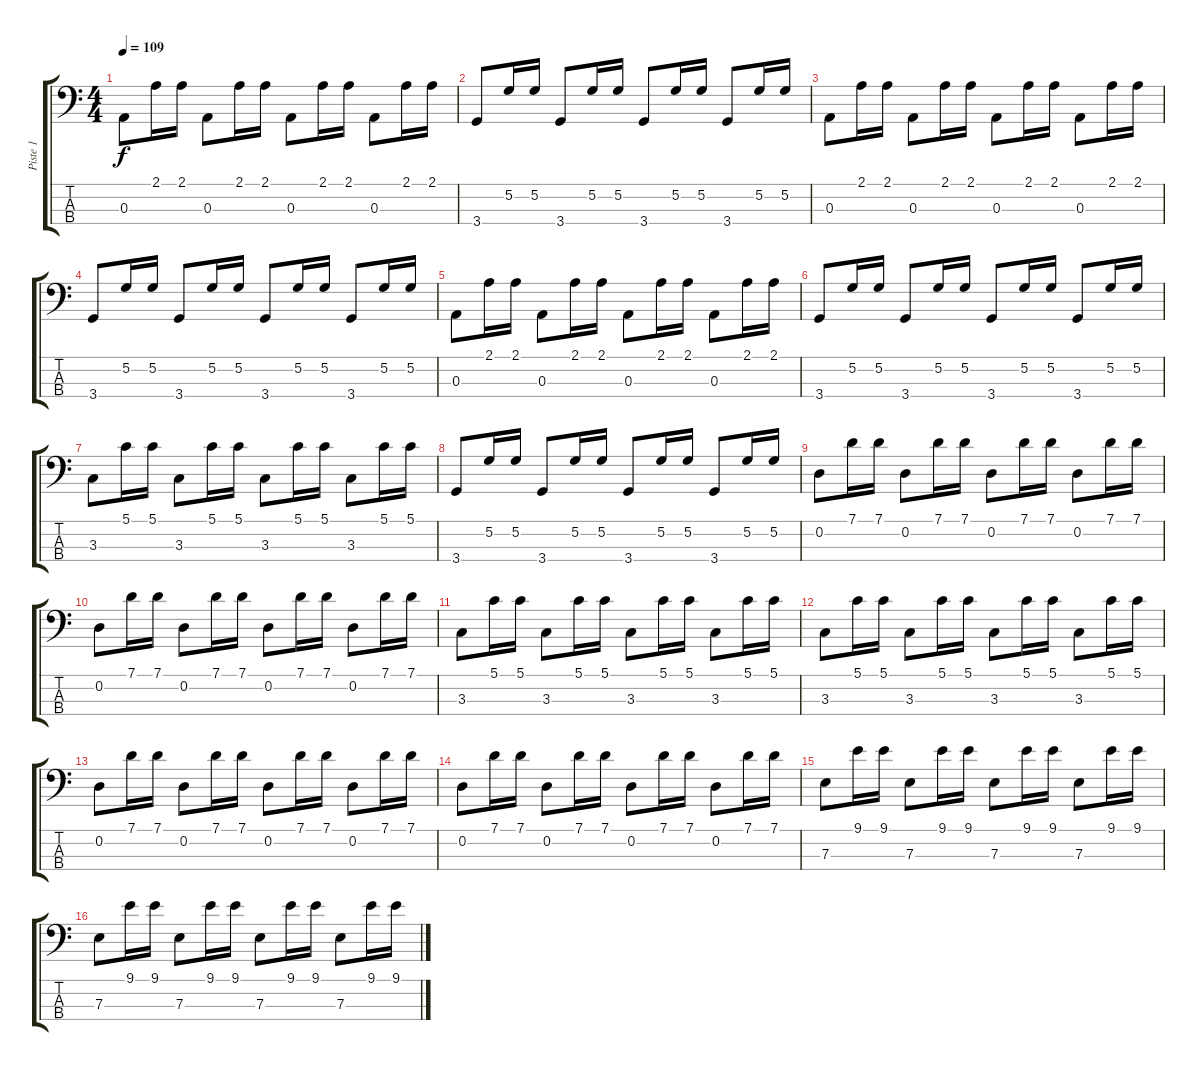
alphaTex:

\track ("Piste 1" "Piste 1") {instrument electricbasspick}
\staff {score tabs}
\tuning (G2 D2 A1 E1) {hide}
\ts (4 4)
\tempo 109
\clef f4
\ks c
0.3.8{dy f} 2.1.16 2.1.16 0.3.8 2.1.16 2.1.16 0.3.8 2.1.16 2.1.16 0.3.8 2.1.16 2.1.16 |
3.4.8 5.2.16 5.2.16 3.4.8 5.2.16 5.2.16 3.4.8 5.2.16 5.2.16 3.4.8 5.2.16 5.2.16 |
0.3.8 2.1.16 2.1.16 0.3.8 2.1.16 2.1.16 0.3.8 2.1.16 2.1.16 0.3.8 2.1.16 2.1.16 |
3.4.8 5.2.16 5.2.16 3.4.8 5.2.16 5.2.16 3.4.8 5.2.16 5.2.16 3.4.8 5.2.16 5.2.16 |
0.3.8 2.1.16 2.1.16 0.3.8 2.1.16 2.1.16 0.3.8 2.1.16 2.1.16 0.3.8 2.1.16 2.1.16 |
3.4.8 5.2.16 5.2.16 3.4.8 5.2.16 5.2.16 3.4.8 5.2.16 5.2.16 3.4.8 5.2.16 5.2.16 |
3.3.8 5.1.16 5.1.16 3.3.8 5.1.16 5.1.16 3.3.8 5.1.16 5.1.16 3.3.8 5.1.16 5.1.16 |
3.4.8 5.2.16 5.2.16 3.4.8 5.2.16 5.2.16 3.4.8 5.2.16 5.2.16 3.4.8 5.2.16 5.2.16 |
0.2.8 7.1.16 7.1.16 0.2.8 7.1.16 7.1.16 0.2.8 7.1.16 7.1.16 0.2.8 7.1.16 7.1.16 |
0.2.8 7.1.16 7.1.16 0.2.8 7.1.16 7.1.16 0.2.8 7.1.16 7.1.16 0.2.8 7.1.16 7.1.16 |
3.3.8 5.1.16 5.1.16 3.3.8 5.1.16 5.1.16 3.3.8 5.1.16 5.1.16 3.3.8 5.1.16 5.1.16 |
3.3.8 5.1.16 5.1.16 3.3.8 5.1.16 5.1.16 3.3.8 5.1.16 5.1.16 3.3.8 5.1.16 5.1.16 |
0.2.8 7.1.16 7.1.16 0.2.8 7.1.16 7.1.16 0.2.8 7.1.16 7.1.16 0.2.8 7.1.16 7.1.16 |
0.2.8 7.1.16 7.1.16 0.2.8 7.1.16 7.1.16 0.2.8 7.1.16 7.1.16 0.2.8 7.1.16 7.1.16 |
7.3.8 9.1.16 9.1.16 7.3.8 9.1.16 9.1.16 7.3.8 9.1.16 9.1.16 7.3.8 9.1.16 9.1.16 |
7.3.8 9.1.16 9.1.16 7.3.8 9.1.16 9.1.16 7.3.8 9.1.16 9.1.16 7.3.8 9.1.16 9.1.16
